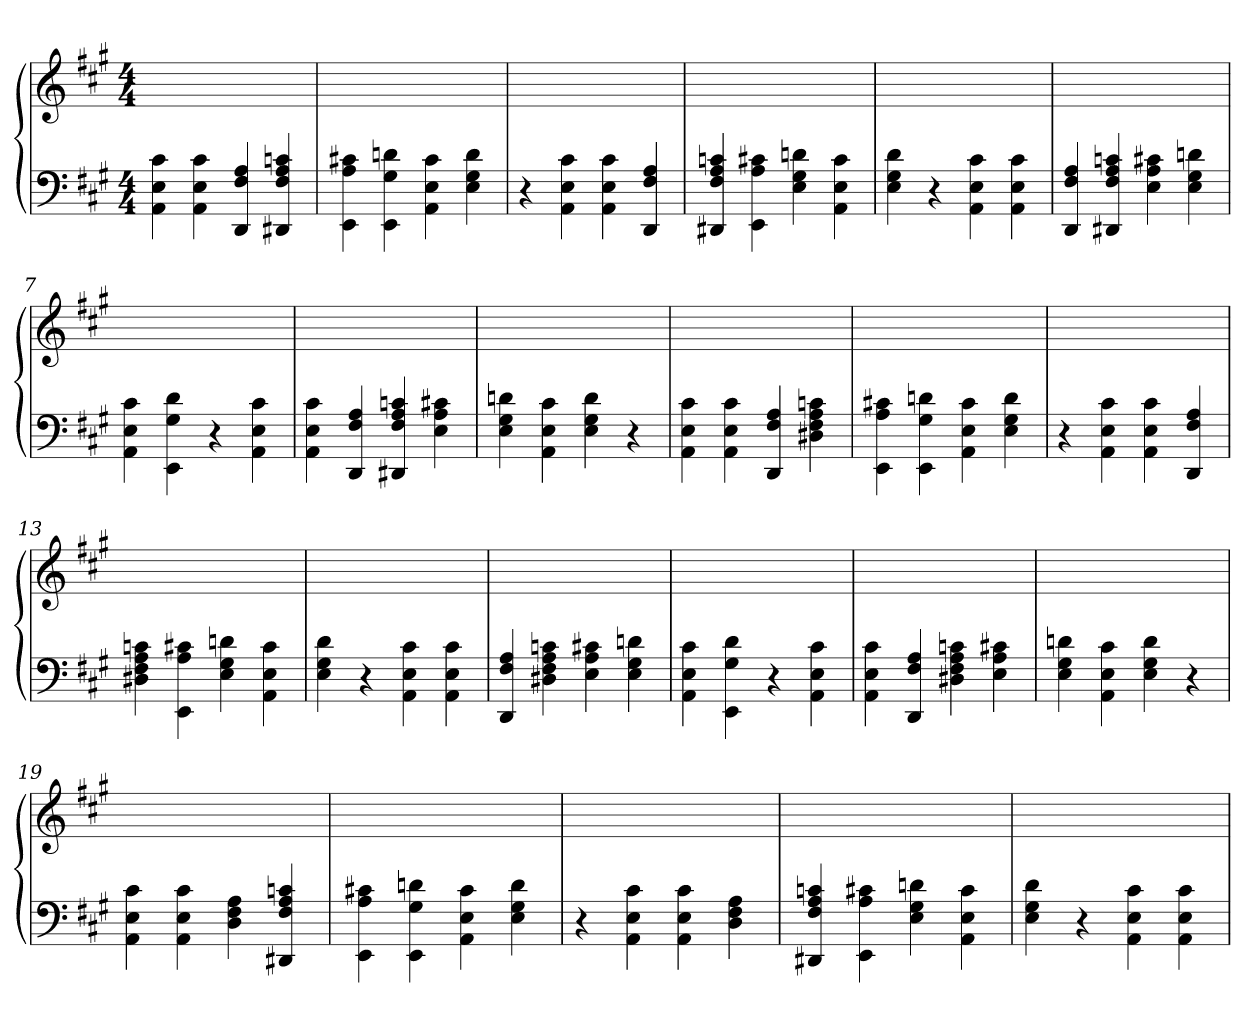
**kern	**kern
*part2	*part1
*staff2	*staff1
*clefF4	*clefG2
*k[f#c#g#]	*k[f#c#g#]
*A:	*A:
*M4/4	*M4/4
*MM60	*MM60
=1	=1
4AA 4E 4c#	1ryy
4AA 4E 4c#	.
4DD 4F# 4A	.
4DD#X 4F# 4A 4cn	.
=2	=2
4EE 4A 4c#X	1ryy
4EE 4G# 4dn	.
4AA 4E 4c#	.
4E 4G# 4d	.
=3	=3
4r	1ryy
4AA 4E 4c#	.
4AA 4E 4c#	.
4DD 4F# 4A	.
=4	=4
4DD#X 4F# 4A 4cn	1ryy
4EE 4A 4c#X	.
4E 4G# 4dn	.
4AA 4E 4c#	.
=5	=5
4E 4G# 4d	1ryy
4r	.
4AA 4E 4c#	.
4AA 4E 4c#	.
=6	=6
4DD 4F# 4A	1ryy
4DD#X 4F# 4A 4cn	.
4E 4A 4c#X	.
4E 4G# 4dn	.
=7	=7
4AA 4E 4c#	1ryy
4EE 4G# 4d	.
4r	.
4AA 4E 4c#	.
=8	=8
4AA 4E 4c#	1ryy
4DD 4F# 4A	.
4DD#X 4F# 4A 4cn	.
4E 4A 4c#X	.
=9	=9
4E 4G# 4dn	1ryy
4AA 4E 4c#	.
4E 4G# 4d	.
4r	.
=10	=10
4AA 4E 4c#	1ryy
4AA 4E 4c#	.
4DD 4F# 4A	.
4D#X 4F# 4A 4cn	.
=11	=11
4EE 4A 4c#X	1ryy
4EE 4G# 4dn	.
4AA 4E 4c#	.
4E 4G# 4d	.
=12	=12
4r	1ryy
4AA 4E 4c#	.
4AA 4E 4c#	.
4DD 4F# 4A	.
=13	=13
4D#X 4F# 4A 4cn	1ryy
4EE 4A 4c#X	.
4E 4G# 4dn	.
4AA 4E 4c#	.
=14	=14
4E 4G# 4d	1ryy
4r	.
4AA 4E 4c#	.
4AA 4E 4c#	.
=15	=15
4DD 4F# 4A	1ryy
4D#X 4F# 4A 4cn	.
4E 4A 4c#X	.
4E 4G# 4dn	.
=16	=16
4AA 4E 4c#	1ryy
4EE 4G# 4d	.
4r	.
4AA 4E 4c#	.
=17	=17
4AA 4E 4c#	1ryy
4DD 4F# 4A	.
4D#X 4F# 4A 4cn	.
4E 4A 4c#X	.
=18	=18
4E 4G# 4dn	1ryy
4AA 4E 4c#	.
4E 4G# 4d	.
4r	.
=19	=19
4AA 4E 4c#	1ryy
4AA 4E 4c#	.
4D 4F# 4A	.
4DD#X 4F# 4A 4cn	.
=20	=20
4EE 4A 4c#X	1ryy
4EE 4G# 4dn	.
4AA 4E 4c#	.
4E 4G# 4d	.
=21	=21
4r	1ryy
4AA 4E 4c#	.
4AA 4E 4c#	.
4D 4F# 4A	.
=22	=22
4DD#X 4F# 4A 4cn	1ryy
4EE 4A 4c#X	.
4E 4G# 4dn	.
4AA 4E 4c#	.
=23	=23
4E 4G# 4d	1ryy
4r	.
4AA 4E 4c#	.
4AA 4E 4c#	.
=	=
*-	*-
